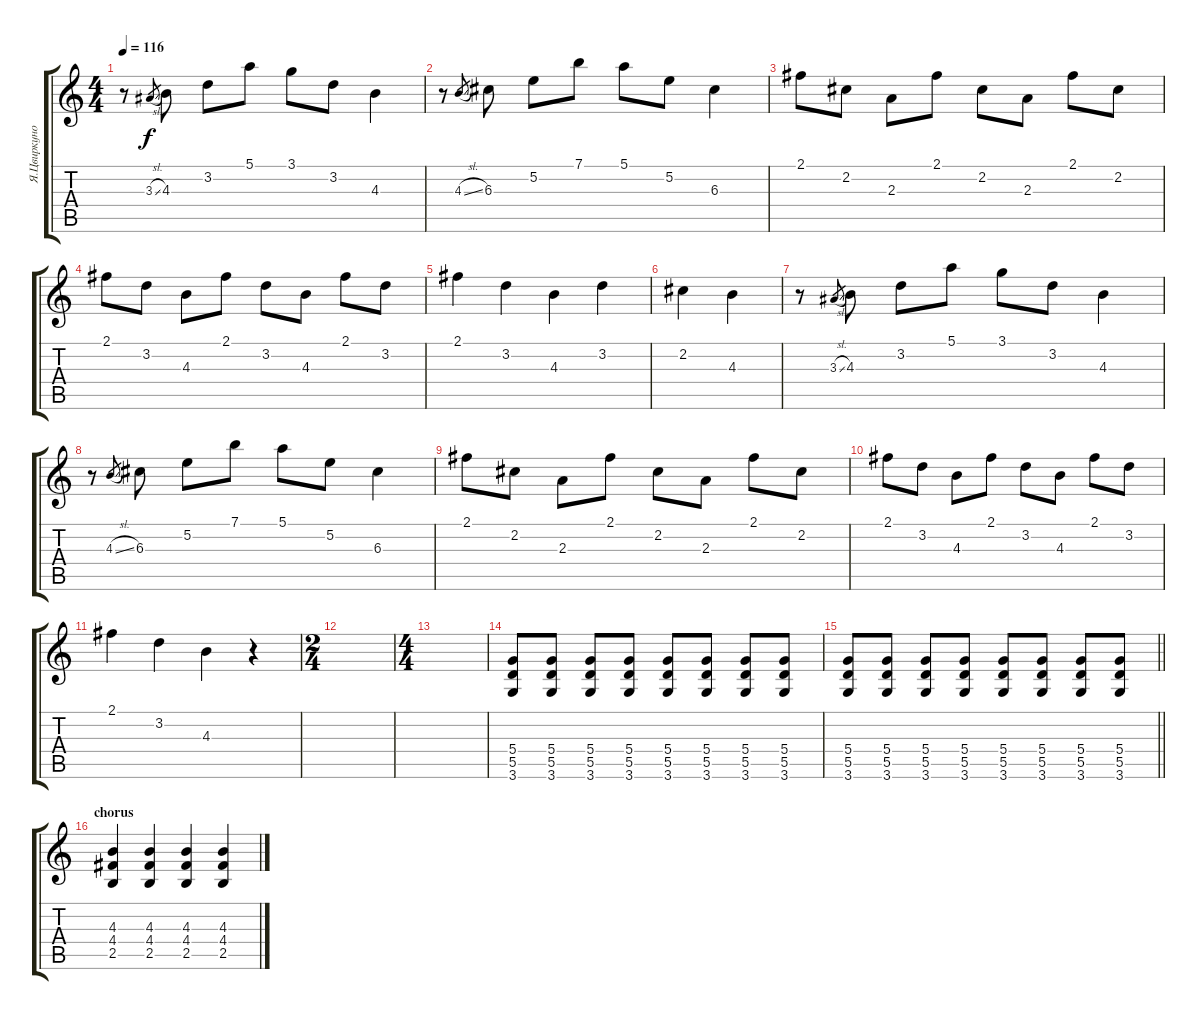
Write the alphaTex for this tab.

\track ("Я.Цвиркунов" "Я.Цвиркуно") {instrument distortionguitar}
\staff {score tabs}
\tuning (E4 B3 G3 D3 A2 E2) {hide}
\ts (4 4)
\tempo 116
\clef g2
\ks c
r.8{dy f} 3.3{sl}.8{gr} 4.3.8 3.2.8 5.1.8 3.1.8 3.2.8 4.3.4 |
r.8 4.3{sl}.8{gr} 6.3.8 5.2.8 7.1.8 5.1.8 5.2.8 6.3.4 |
2.1.8 2.2.8 2.3.8 2.1.8 2.2.8 2.3.8 2.1.8 2.2.8 |
2.1.8 3.2.8 4.3.8 2.1.8 3.2.8 4.3.8 2.1.8 3.2.8 |
2.1.4 3.2.4 4.3.4 3.2.4 |
2.2.4 4.3.4 |
r.8 3.3{sl}.8{gr} 4.3.8 3.2.8 5.1.8 3.1.8 3.2.8 4.3.4 |
r.8 4.3{sl}.8{gr} 6.3.8 5.2.8 7.1.8 5.1.8 5.2.8 6.3.4 |
2.1.8 2.2.8 2.3.8 2.1.8 2.2.8 2.3.8 2.1.8 2.2.8 |
2.1.8 3.2.8 4.3.8 2.1.8 3.2.8 4.3.8 2.1.8 3.2.8 |
2.1.4 3.2.4 4.3.4 r.4 |
\ts (2 4)
|
\ts (4 4)
|
(5.4 5.5 3.6).8{volume 14} (5.4 5.5 3.6).8 (5.4 5.5 3.6).8 (5.4 5.5 3.6).8 (5.4 5.5 3.6).8 (5.4 5.5 3.6).8 (5.4 5.5 3.6).8 (5.4 5.5 3.6).8 |
\barLineRight lightlight
(5.4 5.5 3.6).8 (5.4 5.5 3.6).8 (5.4 5.5 3.6).8 (5.4 5.5 3.6).8 (5.4 5.5 3.6).8 (5.4 5.5 3.6).8 (5.4 5.5 3.6).8 (5.4 5.5 3.6).8 |
\section ("" "chorus")
(4.3 4.4 2.5).4{volume 14} (4.3 4.4 2.5).4 (4.3 4.4 2.5).4 (4.3 4.4 2.5).4
